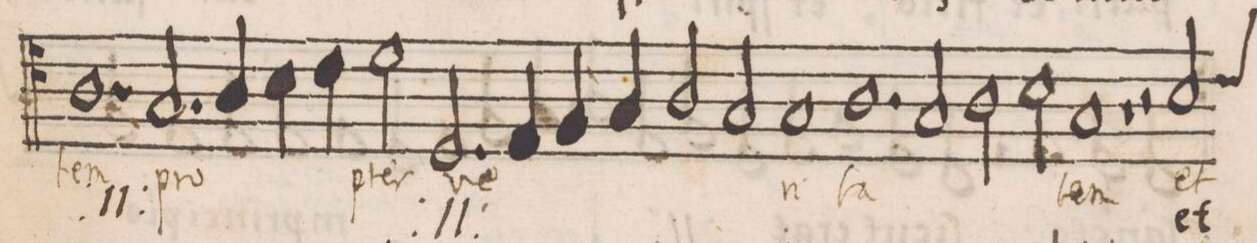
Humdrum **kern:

**kern	**text	**text
*I"ALTVS	*	*
*clefC4	*	*
*k[]	*	*
*met(c)	*	*
*M2/1	*	*
1.A	et	-tem
2.G/	ui-	pro-
=6	=6	=6
4A/	.	.
4B\	.	.
4c\	.	.
2d\	-de	-pter
2.D/	et	ve-
=7	=7	=7
4E/	.	.
4F/	.	.
4G/	.	.
2A/	.	.
2G/	.	.
=8	=8	=8
1G	ui-	-ri-
1.A	.	-ta-
=9	=9	=9
2G/	.	.
2A\	.	.
2B\	.	.
=10	=10	=10
1G	-de	-tem
1r	.	.
*	*Xij	*
=11	=11	=11
2r	.	.
*custos:c	*	*
2B/	et	et
*-	*-	*-
